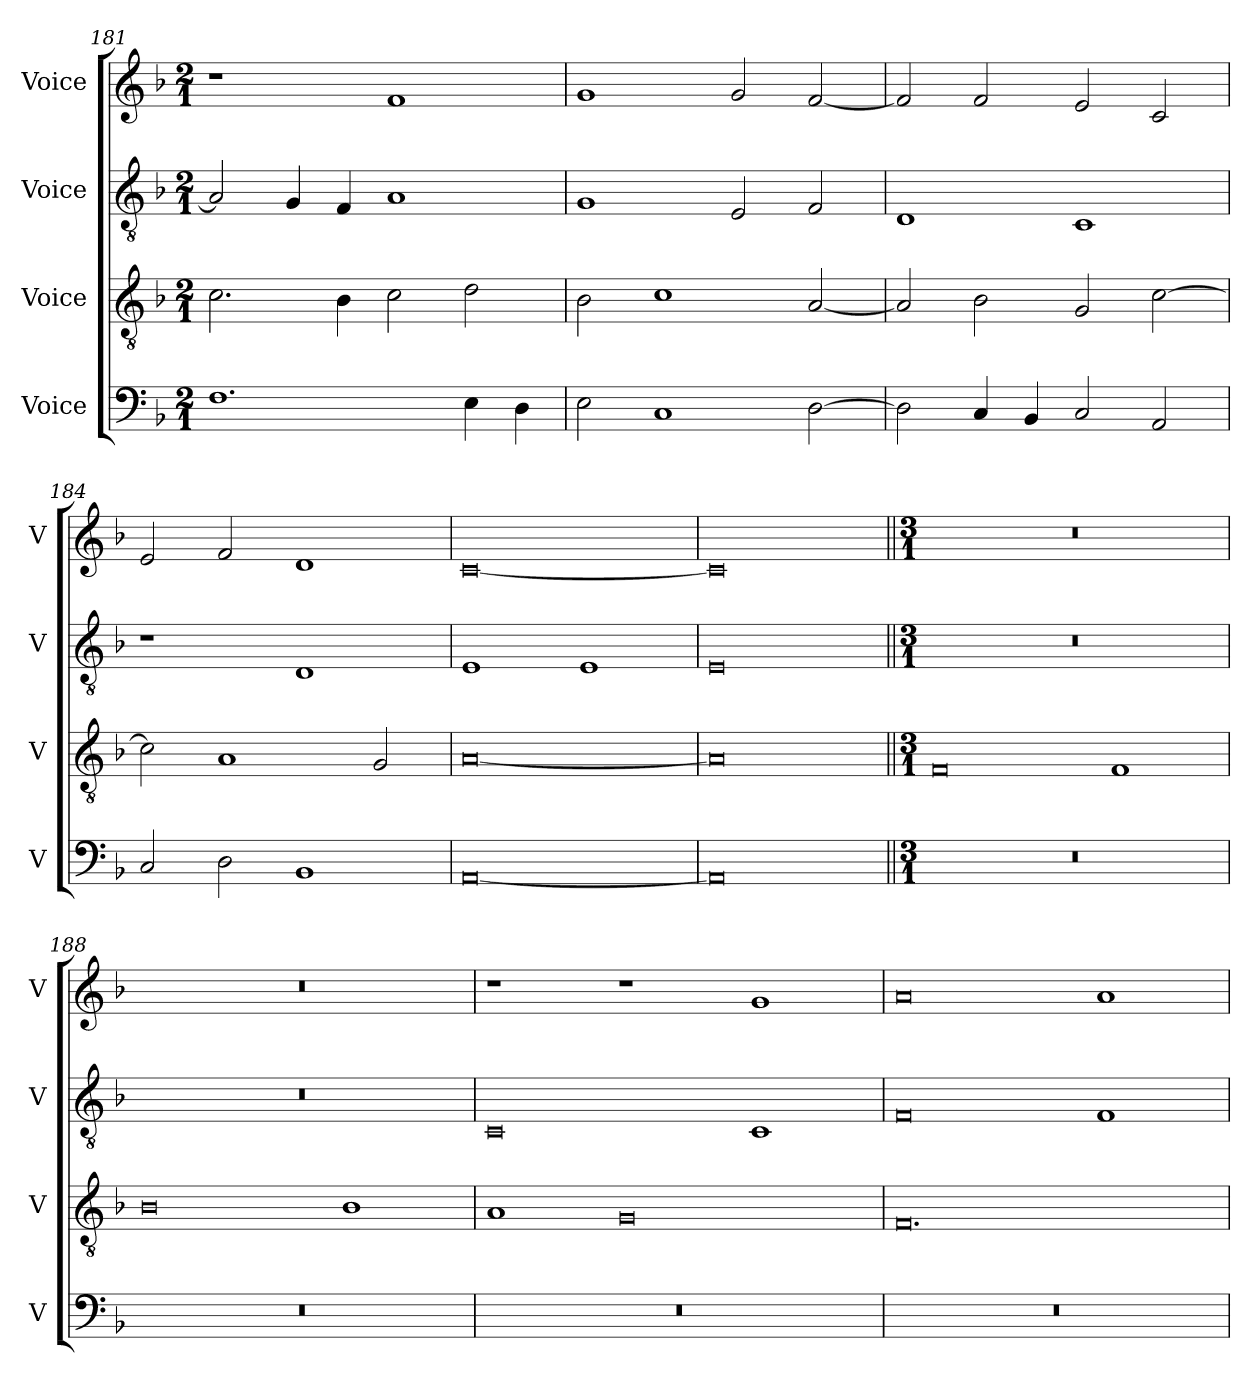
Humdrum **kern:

**kern	**kern	**kern	**kern
*part4	*part3	*part2	*part1
*staff4	*staff3	*staff2	*staff1
*I"Voice	*I"Voice	*I"Voice	*I"Voice
*I'V	*I'V	*I'V	*I'V
*clefF4	*clefGv2	*clefGv2	*clefG2
*k[b-]	*k[b-]	*k[b-]	*k[b-]
*M2/1	*M2/1	*M2/1	*M2/1
=181	=181	=181	=181
1.F	2.c\	2A/]	1r
.	.	4G/	.
.	4B-\	4F/	.
.	2c\	1A	1f
4E\	2d\	.	.
4D\	.	.	.
=182	=182	=182	=182
2E\	2B-\	1G	1g
1C	1c	.	.
.	.	2E/	2g/
[2D\	[2A/	2F/	[2f/
=183	=183	=183	=183
2D\]	2A/]	1D	2f/]
4C/	2B-\	.	2f/
4BB-/	.	.	.
2C/	2G/	1C	2e/
2AA/	[2c\	.	2c/
=184	=184	=184	=184
2C/	2c\]	1r	2e/
2D\	1A	.	2f/
1BB-	.	1D	1d
.	2G/	.	.
=185	=185	=185	=185
[0AA	[0A	1E	[0c
.	.	1E	.
=186	=186	=186	=186
0AA]	0A]	0E	0c]
!!LO:LB:g=z
=187||	=187||	=187||	=187||
*M3/1	*M3/1	*M3/1	*M3/1
0.r	0F	0.r	0.r
.	1F	.	.
=188	=188	=188	=188
0.r	0B-	0.r	0.r
.	1B-	.	.
=189	=189	=189	=189
0.r	1A	0C	1r
.	0G	.	1r
.	.	1C	1g
=190	=190	=190	=190
0.r	0.F	0F	0a
.	.	1F	1a
=	=	=	=
*-	*-	*-	*-
